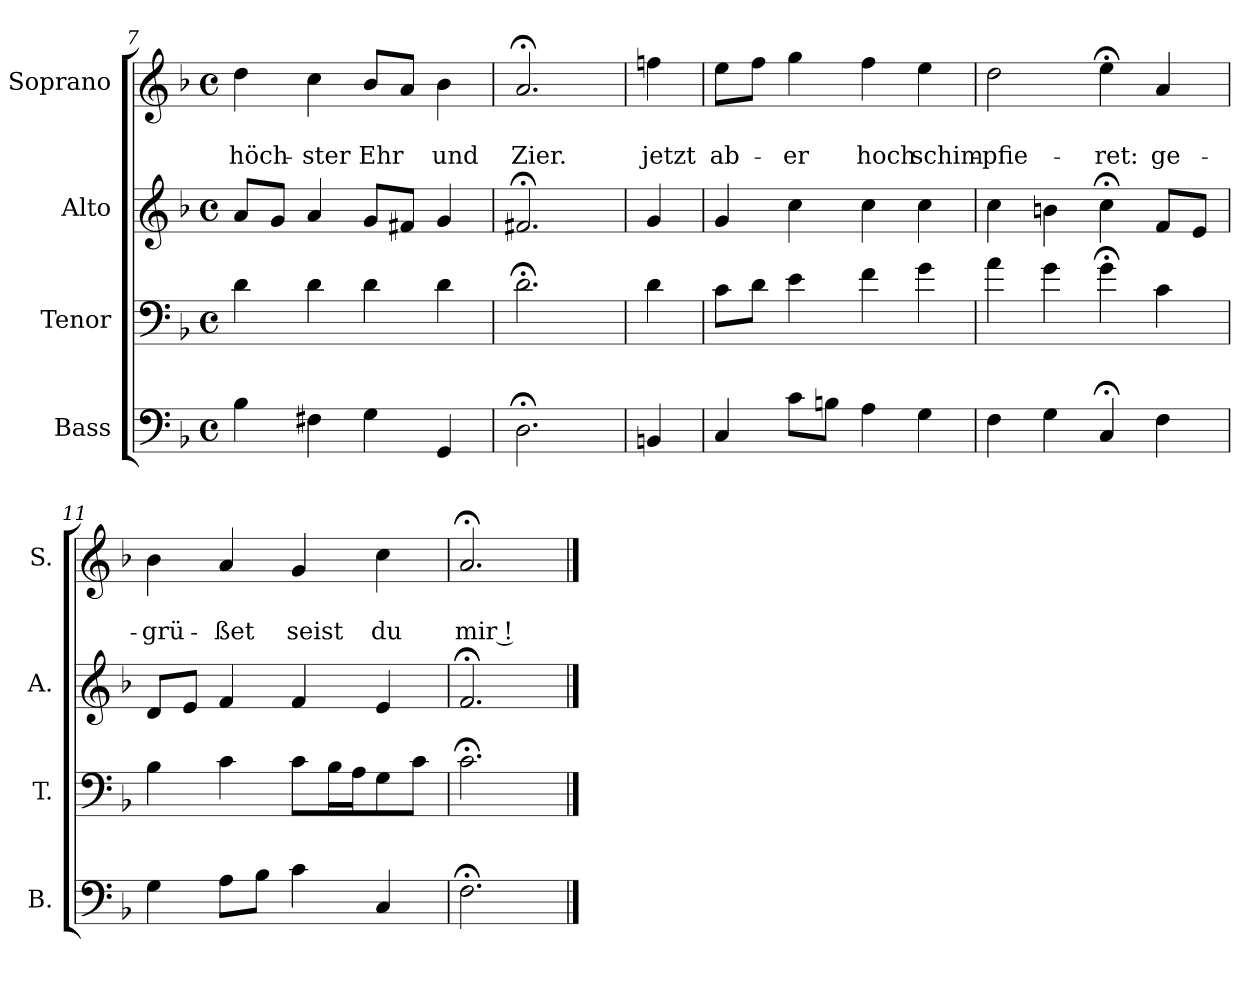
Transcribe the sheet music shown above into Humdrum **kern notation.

**kern	**kern	**kern	**kern	**text	**text
*part4	*part3	*part2	*part1	*part1	*part1
*staff4	*staff3	*staff2	*staff1	*staff1	*staff1
*I"Bass	*I"Tenor	*I"Alto	*I"Soprano	*	*
*I'B.	*I'T.	*I'A.	*I'S.	*	*
*clefF4	*clefF4	*clefG2	*clefG2	*	*
*k[b-]	*k[b-]	*k[b-]	*k[b-]	*	*
*d:	*d:	*d:	*d:	*	*
*M4/4	*M4/4	*M4/4	*M4/4	*	*
*met(c)	*met(c)	*met(c)	*met(c)	*	*
=7	=7	=7	=7	=7	=7
4B-\	4d\	8a/L	4dd\	.	höch-
.	.	8g/J	.	.	.
4F#X\	4d\	4a/	4cc\	.	-ster
4G\	4d\	8g/L	8b-/L	.	Ehr
.	.	8f#X/J	8a/J	.	.
4GG/	4d\	4g/	4b-\	.	und
=8	=8	=8	=8	=8	=8
2.D;<\	2.d;<\	2.f#X;</	2.a;</	.	Zier.
!!LO:PB:g=z
=8a	=8a	=8a	=8a	=8a	=8a
4BBn/	4d\	4g/	4ffn\	.	jetzt
=9	=9	=9	=9	=9	=9
4C/	8c\L	4g/	8ee\L	.	ab-
.	8d\J	.	8ff\J	.	.
8c\L	4e\	4cc\	4gg\	.	-er
8Bn\J	.	.	.	.	.
4A\	4f\	4cc\	4ff\	.	hoch
4G\	4g\	4cc\	4ee\	.	schim-
=10	=10	=10	=10	=10	=10
4F\	4a\	4cc\	2dd\	.	-pfie-
4G\	4g\	4bn\	.	.	.
4C;</	4g;<\	4cc;<\	4ee;<\	.	-ret:
4F\	4c\	8f/L	4a/	.	ge-
.	.	8e/J	.	.	.
=11	=11	=11	=11	=11	=11
4G\	4B-\	8d/L	4b-\	.	-grü-
.	.	8e/J	.	.	.
8A\L	4c\	4f/	4a/	.	-ßet
8B-\J	.	.	.	.	.
4c\	8c\L	4f/	4g/	.	seist
.	16B-\L	.	.	.	.
.	16A\J	.	.	.	.
4C/	8G\	4e/	4cc\	.	du
.	8c\J	.	.	.	.
=12	=12	=12	=12	=12	=12
2.F;<\	2.c;<\	2.f;</	2.a;</	.	mir !
==	==	==	==	==	==
*-	*-	*-	*-	*-	*-
